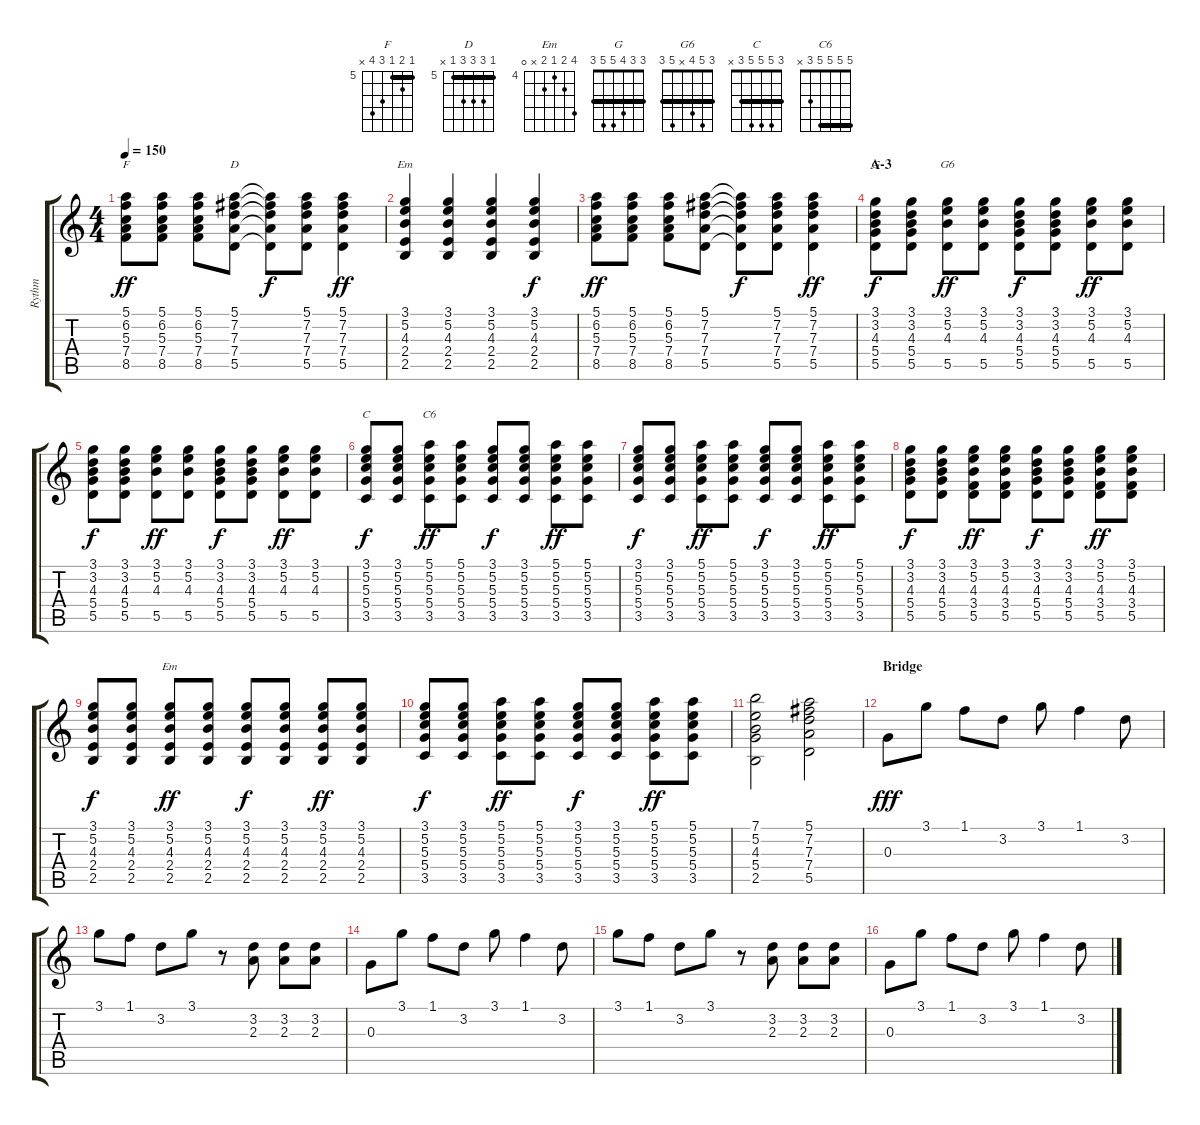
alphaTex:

\track ("Rythm" "Rythm") {instrument acousticguitarsteel}
\staff {score tabs}
\tuning (E4 B3 G3 D3 A2 E2) {hide}
\chord ("F" 5 6 5 7 8 x) {firstfret 5 barre 5}
\chord ("D" 5 7 7 7 5 x) {firstfret 5 barre 5}
\chord ("Em" 3 5 4 2 2 0) {barre 2}
\chord ("G" 3 3 4 5 5 3) {barre 3}
\chord ("G6" 3 5 4 x 5 3) {barre 3}
\chord ("C" 3 5 5 5 3 x) {barre 3}
\chord ("C6" 5 5 5 5 3 x) {barre 5}
\chord ("Em" 7 5 4 5 x 0) {firstfret 4}
\ts (4 4)
\tempo 150
\clef g2
\ks c
(5.1 6.2 5.3 7.4 8.5).8{ch "F" dy ff} (5.1 6.2 5.3 7.4 8.5).8 (5.1 6.2 5.3 7.4 8.5).8 (5.1 7.2 7.3 7.4 5.5).8{ch "D"} (5.1{t} 7.2{t} 7.3{t} 7.4{t} 5.5{t}).8{dy f} (5.1 7.2 7.3 7.4 5.5).8 (5.1 7.2 7.3 7.4 5.5).4{dy ff} |
(3.1 5.2 4.3 2.4 2.5).4{ch "Em"} (3.1 5.2 4.3 2.4 2.5).4 (3.1 5.2 4.3 2.4 2.5).4 (3.1 5.2 4.3 2.4 2.5).4{dy f} |
(5.1 6.2 5.3 7.4 8.5).8{dy ff} (5.1 6.2 5.3 7.4 8.5).8 (5.1 6.2 5.3 7.4 8.5).8 (5.1 7.2 7.3 7.4 5.5).8 (5.1{t} 7.2{t} 7.3{t} 7.4{t} 5.5{t}).8{dy f} (5.1 7.2 7.3 7.4 5.5).8 (5.1 7.2 7.3 7.4 5.5).4{dy ff} |
\section ("" "A-3")
(3.1 3.2 4.3 5.4 5.5).8{ch "G" dy f} (3.1 3.2 4.3 5.4 5.5).8 (3.1 5.2 4.3 5.5).8{ch "G6" dy ff} (3.1 5.2 4.3 5.5).8 (3.1 3.2 4.3 5.4 5.5).8{dy f} (3.1 3.2 4.3 5.4 5.5).8 (3.1 5.2 4.3 5.5).8{dy ff} (3.1 5.2 4.3 5.5).8 |
(3.1 3.2 4.3 5.4 5.5).8{dy f} (3.1 3.2 4.3 5.4 5.5).8 (3.1 5.2 4.3 5.5).8{dy ff} (3.1 5.2 4.3 5.5).8 (3.1 3.2 4.3 5.4 5.5).8{dy f} (3.1 3.2 4.3 5.4 5.5).8 (3.1 5.2 4.3 5.5).8{dy ff} (3.1 5.2 4.3 5.5).8 |
(3.1 5.2 5.3 5.4 3.5).8{ch "C" dy f} (3.1 5.2 5.3 5.4 3.5).8 (5.1 5.2 5.3 5.4 3.5).8{ch "C6" dy ff} (5.1 5.2 5.3 5.4 3.5).8 (3.1 5.2 5.3 5.4 3.5).8{dy f} (3.1 5.2 5.3 5.4 3.5).8 (5.1 5.2 5.3 5.4 3.5).8{dy ff} (5.1 5.2 5.3 5.4 3.5).8 |
(3.1 5.2 5.3 5.4 3.5).8{dy f} (3.1 5.2 5.3 5.4 3.5).8 (5.1 5.2 5.3 5.4 3.5).8{dy ff} (5.1 5.2 5.3 5.4 3.5).8 (3.1 5.2 5.3 5.4 3.5).8{dy f} (3.1 5.2 5.3 5.4 3.5).8 (5.1 5.2 5.3 5.4 3.5).8{dy ff} (5.1 5.2 5.3 5.4 3.5).8 |
(3.1 3.2 4.3 5.4 5.5).8{dy f} (3.1 3.2 4.3 5.4 5.5).8 (3.1 5.2 4.3 3.4 5.5).8{dy ff} (3.1 5.2 4.3 3.4 5.5).8 (3.1 3.2 4.3 5.4 5.5).8{dy f} (3.1 3.2 4.3 5.4 5.5).8 (3.1 5.2 4.3 3.4 5.5).8{dy ff} (3.1 5.2 4.3 3.4 5.5).8 |
(3.1 5.2 4.3 2.4 2.5).8{dy f} (3.1 5.2 4.3 2.4 2.5).8 (3.1 5.2 4.3 2.4 2.5).8{ch "Em" dy ff} (3.1 5.2 4.3 2.4 2.5).8 (3.1 5.2 4.3 2.4 2.5).8{dy f} (3.1 5.2 4.3 2.4 2.5).8 (3.1 5.2 4.3 2.4 2.5).8{dy ff} (3.1 5.2 4.3 2.4 2.5).8 |
(3.1 5.2 5.3 5.4 3.5).8{dy f} (3.1 5.2 5.3 5.4 3.5).8 (5.1 5.2 5.3 5.4 3.5).8{dy ff} (5.1 5.2 5.3 5.4 3.5).8 (3.1 5.2 5.3 5.4 3.5).8{dy f} (3.1 5.2 5.3 5.4 3.5).8 (5.1 5.2 5.3 5.4 3.5).8{dy ff} (5.1 5.2 5.3 5.4 3.5).8 |
(7.1 5.2 4.3 5.4 2.5).2 (5.1 7.2 7.3 7.4 5.5).2 |
\section ("" "Bridge")
0.3.8{dy fff} 3.1.8 1.1.8 3.2.8 3.1.8 1.1.4 3.2.8 |
3.1.8 1.1.8 3.2.8 3.1.8 r.8 (3.2 2.3).8 (3.2 2.3).8 (3.2 2.3).8 |
0.3.8 3.1.8 1.1.8 3.2.8 3.1.8 1.1.4 3.2.8 |
3.1.8 1.1.8 3.2.8 3.1.8 r.8 (3.2 2.3).8 (3.2 2.3).8 (3.2 2.3).8 |
0.3.8 3.1.8 1.1.8 3.2.8 3.1.8 1.1.4 3.2.8
